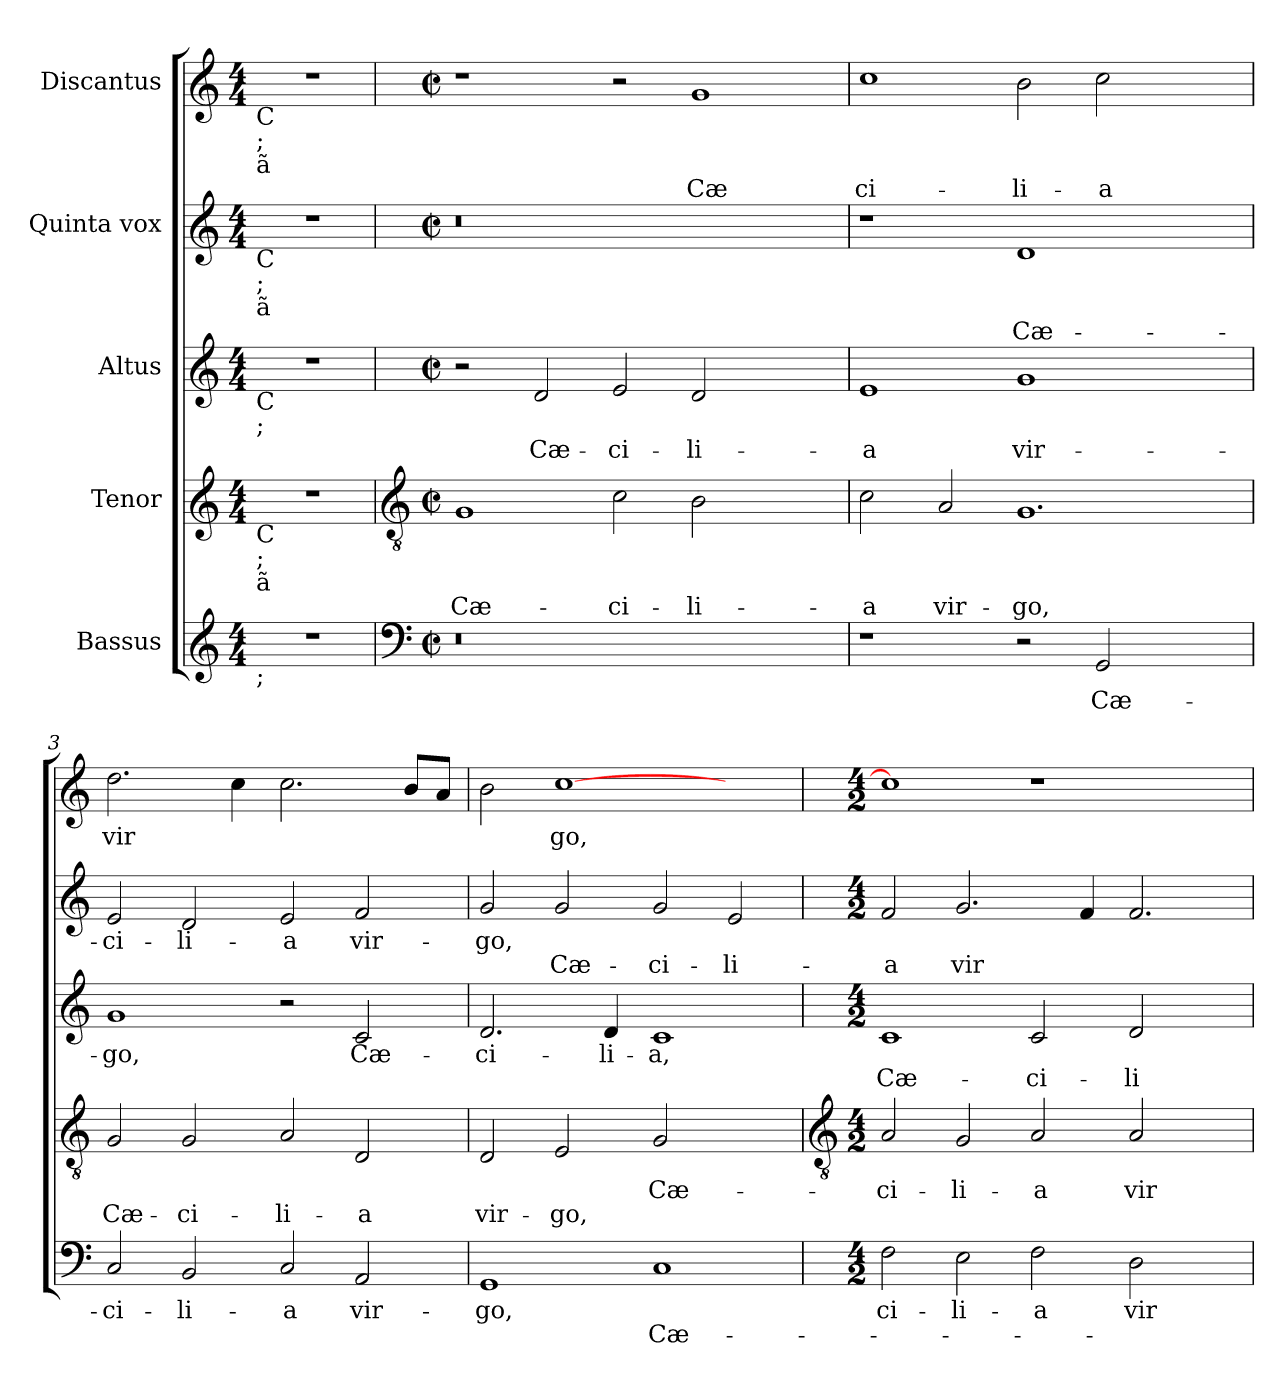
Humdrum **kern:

**kern	**text	**text	**kern	**text	**text	**kern	**text	**text	**kern	**text	**text	**kern	**text
*part5	*part5	*part5	*part4	*part4	*part4	*part3	*part3	*part3	*part2	*part2	*part2	*part1	*part1
*staff5	*staff5	*staff5	*staff4	*staff4	*staff4	*staff3	*staff3	*staff3	*staff2	*staff2	*staff2	*staff1	*staff1
*I"Bassus	*	*	*I"Tenor	*	*	*I"Altus	*	*	*I"Quinta vox	*	*	*I"Discantus	*
*clefG2	*	*	*clefG2	*	*	*clefG2	*	*	*clefG2	*	*	*clefG2	*
*k[]	*	*	*k[]	*	*	*k[]	*	*	*k[]	*	*	*k[]	*
*C:	*	*	*C:	*	*	*C:	*	*	*C:	*	*	*C:	*
*M4/4	*	*	*M4/4	*	*	*M4/4	*	*	*M4/4	*	*	*M4/4	*
=	=	=	=	=	=	=	=	=	=	=	=	=	=
!	!	!	!	!	!	!	!	!	!	!	!	!LO:TX:b:t=C	!
!	!	!	!	!	!	!	!	!	!	!	!	!LO:TX:b:t=;	!
!	!	!	!	!	!	!	!	!	!	!	!	!LO:TX:b:t=ã	!
!	!	!	!	!	!	!	!	!	!LO:TX:b:t=C	!	!	!	!
!	!	!	!	!	!	!	!	!	!LO:TX:b:t=;	!	!	!	!
!	!	!	!	!	!	!	!	!	!LO:TX:b:t=ã	!	!	!	!
!	!	!	!	!	!	!LO:TX:b:t=C	!	!	!	!	!	!	!
!	!	!	!	!	!	!LO:TX:b:t=;	!	!	!	!	!	!	!
!	!	!	!LO:TX:b:t=C	!	!	!	!	!	!	!	!	!	!
!	!	!	!LO:TX:b:t=;	!	!	!	!	!	!	!	!	!	!
!	!	!	!LO:TX:b:t=ã	!	!	!	!	!	!	!	!	!	!
!LO:TX:b:t=;	!	!	!	!	!	!	!	!	!	!	!	!	!
1r	.	.	1r	.	.	1r	.	.	1r	.	.	1r	.
!!LO:LB:g=z
=1	=1	=1	=1	=1	=1	=1	=1	=1	=1	=1	=1	=1	=1
*clefF4	*	*	*clefGv2	*	*	*	*	*	*	*	*	*	*
*M4/2	*	*	*M4/2	*	*	*M4/2	*	*	*M4/2	*	*	*M4/2	*
*met(c|)	*	*	*met(c|)	*	*	*met(c|)	*	*	*met(c|)	*	*	*met(c|)	*
!	!	!	!	!LO:LY:b	!	!	!	!	!	!	!	!	!
0r	.	.	1G	Cæ-	.	2r	.	.	0r	.	.	1r	.
!	!	!	!	!	!	!	!LO:LY:b	!	!	!	!	!	!
.	.	.	.	.	.	2d	Cæ-	.	.	.	.	.	.
!	!	!	!	!LO:LY:b	!	!	!LO:LY:b	!	!	!	!	!	!
.	.	.	2c	-ci-	.	2e	-ci-	.	.	.	.	2r	.
!	!	!	!	!LO:LY:b	!	!	!LO:LY:b	!	!	!	!	!	!LO:LY:b
.	.	.	2B	-li-	.	2d	-li-	.	.	.	.	1g	Cæ
2ryy	.	.	2ryy	.	.	2ryy	.	.	2ryy	.	.	.	.
=2	=2	=2	=2	=2	=2	=2	=2	=2	=2	=2	=2	=2	=2
!	!	!	!	!LO:LY:b	!	!	!LO:LY:b	!	!	!	!	!	!LO:LY:b
1r	.	.	2c	-a	.	1e	-a	.	1r	.	.	1cc	ci-
!	!	!	!	!LO:LY:b	!	!	!	!	!	!	!	!	!
.	.	.	2A	vir-	.	.	.	.	.	.	.	.	.
!	!	!	!	!LO:LY:b	!	!	!LO:LY:b	!	!	!LO:LY:b	!	!	!LO:LY:b
2r	.	.	1.G	-go,	.	1g	vir-	.	1d	Cæ-	.	2b	-li-
!	!LO:LY:b	!	!	!	!	!	!	!	!	!	!	!	!LO:LY:b
2GG	Cæ-	.	.	.	.	.	.	.	.	.	.	2cc	-a
2ryy	.	.	.	.	.	2ryy	.	.	2ryy	.	.	2ryy	.
=3	=3	=3	=3	=3	=3	=3	=3	=3	=3	=3	=3	=3	=3
!	!LO:LY:b	!	!	!	!LO:LY:b	!	!LO:LY:b	!	!	!LO:LY:b	!	!	!LO:LY:b
2C	-ci-	.	2G	.	Cæ-	1g	-go,	.	2e	-ci-	.	2.dd	vir
!	!LO:LY:b	!	!	!	!LO:LY:b	!	!	!	!	!LO:LY:b	!	!	!
2BB	-li-	.	2G	.	-ci-	.	.	.	2d	-li-	.	.	.
.	.	.	.	.	.	.	.	.	.	.	.	4cc	.
!	!LO:LY:b	!	!	!	!LO:LY:b	!	!	!	!	!LO:LY:b	!	!	!
2C	-a	.	2A	.	-li-	2r	.	.	2e	-a	.	2.cc	.
!	!LO:LY:b	!	!	!	!LO:LY:b	!	!LO:LY:b	!	!	!LO:LY:b	!	!	!
2AA	vir-	.	2D	.	-a	2c	Cæ-	.	2f	vir-	.	.	.
.	.	.	.	.	.	.	.	.	.	.	.	8bL	.
.	.	.	.	.	.	.	.	.	.	.	.	8aJ	.
=4	=4	=4	=4	=4	=4	=4	=4	=4	=4	=4	=4	=4	=4
!	!LO:LY:b	!	!	!	!LO:LY:b	!	!LO:LY:b	!	!	!LO:LY:b	!	!	!
1GG	-go,	.	2D	.	vir-	2.d	-ci-	.	2g	-go,	.	2b	.
!	!	!	!	!	!LO:LY:b	!	!	!	!	!	!LO:LY:b	!	!LO:LY:b
.	.	.	2E	.	-go,	.	.	.	2g	.	Cæ-	[1cc	go,
!	!	!	!	!	!	!	!LO:LY:b	!	!	!	!	!	!
.	.	.	.	.	.	4d	-li-	.	.	.	.	.	.
!	!	!LO:LY:b	!	!LO:LY:b	!	!	!LO:LY:b	!	!	!	!LO:LY:b	!	!
1C	.	Cæ-	2G	Cæ-	.	1c	-a,	.	2g	.	-ci-	.	.
!	!	!	!	!	!	!	!	!	!	!	!LO:LY:b	!	!
.	.	.	2ryy	.	.	.	.	.	2e	.	-li-	2ryy	.
!!LO:LB:g=z
=5	=5	=5	=5	=5	=5	=5	=5	=5	=5	=5	=5	=5	=5
*	*	*	*clefGv2	*	*	*	*	*	*	*	*	*	*
*M4/2	*	*	*M4/2	*	*	*M4/2	*	*	*M4/2	*	*	*M4/2	*
!	!LO:LY:b	!	!	!LO:LY:b	!	!	!	!LO:LY:b	!	!	!LO:LY:b	!	!
2F	-ci-	.	2A	-ci-	.	1c	.	Cæ-	2f	.	-a	1cc]	.
!	!LO:LY:b	!	!	!LO:LY:b	!	!	!	!	!	!	!LO:LY:b	!	!
2E	-li-	.	2G	-li-	.	.	.	.	2.g	.	vir	.	.
!	!LO:LY:b	!	!	!LO:LY:b	!	!	!	!LO:LY:b	!	!	!	!	!
2F	-a	.	2A	-a	.	2c	.	-ci-	.	.	.	1r	.
.	.	.	.	.	.	.	.	.	4f	.	.	.	.
!	!LO:LY:b	!	!	!LO:LY:b	!	!	!	!LO:LY:b	!	!	!	!	!
2D	vir-	.	2A	vir-	.	2d	.	-li-	2.f	.	.	.	.
4ryy	.	.	4ryy	.	.	4ryy	.	.	.	.	.	4ryy	.
=	=	=	=	=	=	=	=	=	=	=	=	=	=
*-	*-	*-	*-	*-	*-	*-	*-	*-	*-	*-	*-	*-	*-
